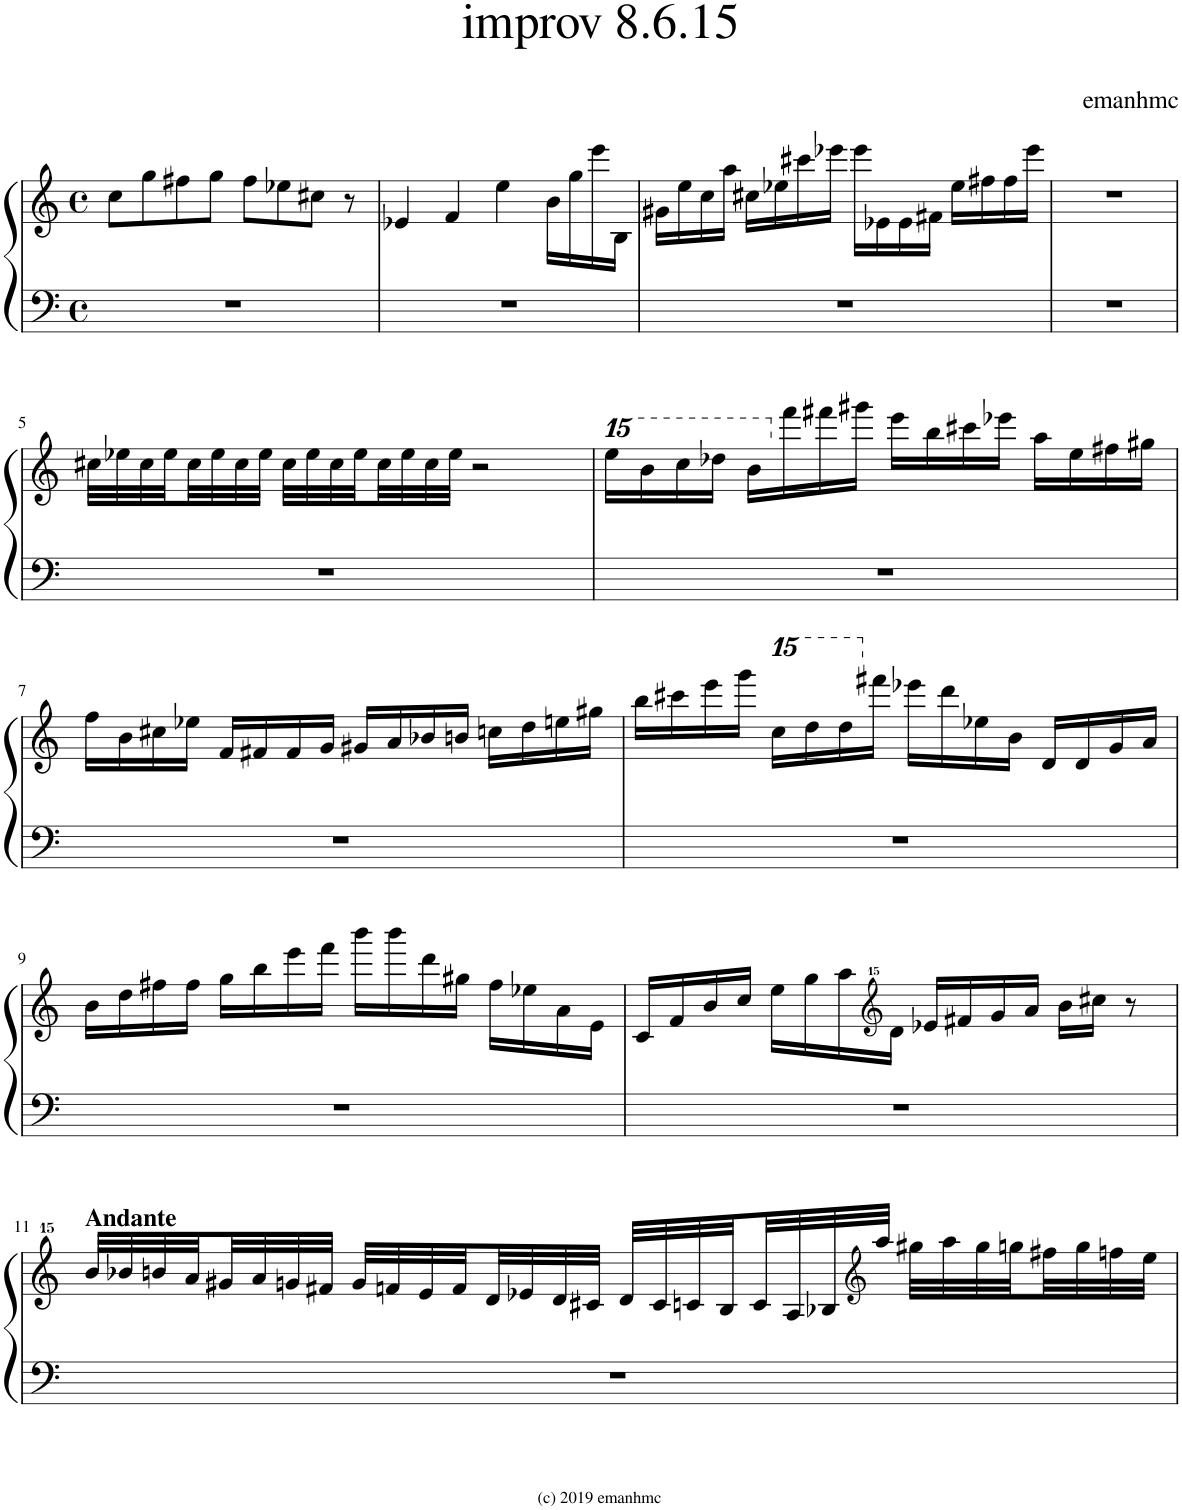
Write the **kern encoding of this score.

**kern	**kern
*part1	*part1
*staff2	*staff1
*I"Piano	*
*I'Pno.	*
*clefF4	*clefG2
*k[]	*k[]
*M4/4	*M4/4
*met(c)	*met(c)
=1	=1
1r	8cc\L
.	8gg\
.	8ff#X\
.	8gg\J
.	8ff#\L
.	8ee-X\
.	8cc#X\J
.	8r
=2	=2
1r	4e-X/
.	4f/
.	4ee\
.	16b\LL
.	16gg\
.	16eee\
.	16B\JJ
=3	=3
1r	16g#X\LL
.	16ee\
.	16cc\
.	16aa\JJ
.	16cc#X\LL
.	16ee-X\
.	16ccc#X\
.	16eee-X\JJ
.	16eee-\LL
.	16e-X\
.	16e-\
.	16f#X\JJ
.	16ee-\LL
.	16ff#X\
.	16ff#\
.	16eee-\JJ
=4	=4
1r	1r
!!LO:LB:g=z
=5	=5
1r	32cc#X\LLL
.	32ee-X\
.	32cc#\
.	32ee-\
.	32cc#\
.	32ee-\
.	32cc#\
.	32ee-\JJJ
.	32cc#\LLL
.	32ee-\
.	32cc#\
.	32ee-\
.	32cc#\
.	32ee-\
.	32cc#\
.	32ee-\JJJ
.	2r
=6	=6
*	*15ma
1r	16eeee\LL
.	16bbb\
.	16cccc\
.	16dddd-X\JJ
.	16bbb\LL
*	*X15ma
.	16fff\
.	16fff#X\
.	16ggg#X\JJ
.	16eee\LL
.	16bb\
.	16ccc#X\
.	16eee-X\JJ
.	16aa\LL
.	16ee\
.	16ff#X\
.	16gg#X\JJ
!!LO:LB:g=z
=7	=7
1r	16ff\LL
.	16b\
.	16cc#X\
.	16ee-X\JJ
.	16f/LL
.	16f#X/
.	16f#/
.	16g/JJ
.	16g#X/LL
.	16a/
.	16b-X/
.	16bn/JJ
.	16ccn\LL
.	16dd\
.	16een\
.	16gg#X\JJ
=8	=8
1r	16bb\LL
.	16ccc#X\
.	16eee\
.	16ggg\JJ
*	*15ma
.	16cccc\LL
.	16dddd\
.	16dddd\
*	*X15ma
.	16fff#X\JJ
.	16eee-X\LL
.	16ddd\
.	16ee-X\
.	16b\JJ
.	16d/LL
.	16d/
.	16g/
.	16a/JJ
!!LO:LB:g=z
=9	=9
1r	16b\LL
.	16dd\
.	16ff#X\
.	16ff#\JJ
.	16gg\LL
.	16bb\
.	16eee\
.	16fff\JJ
.	16bbb\LL
.	16bbb\
.	16ddd\
.	16gg#X\JJ
.	16ff#\LL
.	16ee-X\
.	16a\
.	16e\JJ
=10	=10
1r	16c/LL
.	16f/
.	16b/
.	16cc/JJ
.	16ee\LL
.	16gg\
.	16aa\
*	*clefG^^2
.	16ddd\JJ
.	16eee-X/LL
.	16fff#X/
.	16ggg/
.	16aaa/JJ
.	16bbb\LL
.	16cccc#X\JJ
.	8r
!!LO:LB:g=z
=11	=11
!	!LO:TX:a:B:t=Andante
1r	32bbb/LLL
.	32bbb-X/
.	32bbbn/
.	32aaa/
.	32ggg#X/
.	32aaa/
.	32gggn/
.	32fff#X/JJJ
.	32ggg/LLL
.	32fffn/
.	32eee/
.	32fff/
.	32ddd/
.	32eee-X/
.	32ddd/
.	32ccc#X/JJJ
.	32ddd/LLL
.	32ccc#/
.	32cccn/
.	32bb/
.	32ccc/
.	32aa/
.	32bb-X/
*	*clefG2
.	32aa/JJJ
.	32gg#X\LLL
.	32aa\
.	32gg#\
.	32ggn\
.	32ff#X\
.	32gg\
.	32ffn\
.	32ee\JJJ
=	=
*-	*-
